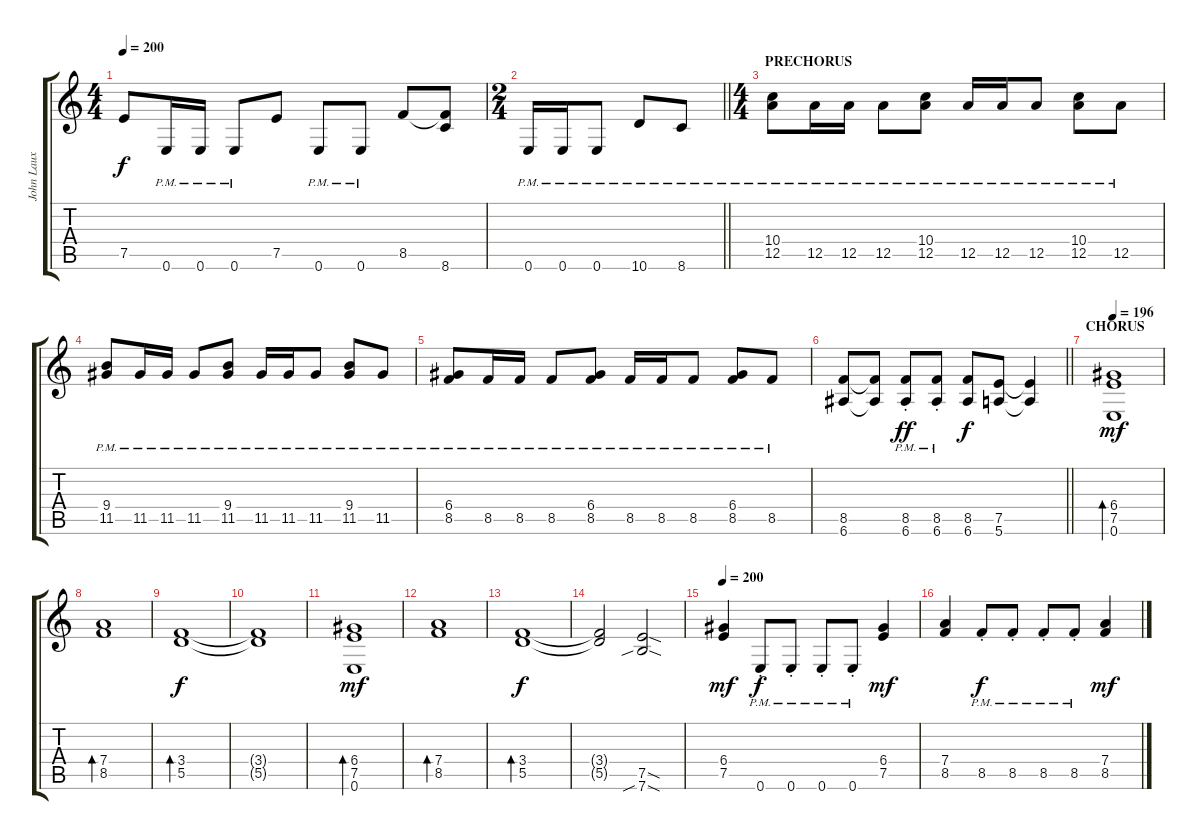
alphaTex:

\track ("John Laux" "John Laux") {instrument distortionguitar}
\staff {score tabs}
\tuning (E4 B3 G3 D3 A2 E2) {hide}
\ts (4 4)
\tempo 200
\clef g2
\ks c
7.5.8{dy f} 0.6{pm}.16 0.6{pm}.16 0.6{pm}.8 7.5.8 0.6{pm}.8 0.6{pm}.8 8.5.8 (8.5{t} 8.6).8 |
\ts (2 4)
\barLineRight lightlight
0.6{pm}.16 0.6{pm}.16 0.6{pm}.8 10.6{pm}.8 8.6{pm}.8 |
\ts (4 4)
\section ("" "PRECHORUS")
(10.4{pm} 12.5{pm}).8 12.5{pm}.16 12.5{pm}.16 12.5{pm}.8 (10.4{pm} 12.5{pm}).8 12.5{pm}.16 12.5{pm}.16 12.5{pm}.8 (10.4{pm} 12.5{pm}).8 12.5{pm}.8 |
(9.4{pm} 11.5{pm}).8 11.5{pm}.16 11.5{pm}.16 11.5{pm}.8 (9.4{pm} 11.5{pm}).8 11.5{pm}.16 11.5{pm}.16 11.5{pm}.8 (9.4{pm} 11.5{pm}).8 11.5{pm}.8 |
(6.4{pm} 8.5{pm}).8 8.5{pm}.16 8.5{pm}.16 8.5{pm}.8 (6.4{pm} 8.5{pm}).8 8.5{pm}.16 8.5{pm}.16 8.5{pm}.8 (6.4{pm} 8.5{pm}).8 8.5{pm}.8 |
\barLineRight lightlight
(8.5 6.6).8 (8.5{t} 6.6{t}).8 (8.5{pm st} 6.6{pm st}).8{dy ff} (8.5{pm st} 6.6{pm st}).8 (8.5 6.6).8{dy f} (7.5 5.6).8 (7.5{t} 5.6{t}).4 |
\section ("" "CHORUS")
\tempo 196
(6.4 7.5 0.6).1{bd 60 dy mf} |
(7.4 8.5).1{bd 60} |
(3.4 5.5).1{bd 60 dy f} |
(3.4{t} 5.5{t}).1 |
(6.4 7.5 0.6).1{bd 60 dy mf} |
(7.4 8.5).1{bd 60} |
(3.4 5.5).1{bd 60 dy f} |
(3.4{t} 5.5{t}).2 (7.5{sod} 7.6{sib sod}).2 |
\tempo 200
(6.4 7.5).4{dy mf} 0.6{pm st}.8{dy f} 0.6{pm st}.8 0.6{pm st}.8 0.6{pm st}.8 (6.4 7.5).4{dy mf} |
(7.4 8.5).4 8.5{pm st}.8{dy f} 8.5{pm st}.8 8.5{pm st}.8 8.5{pm st}.8 (7.4 8.5).4{dy mf}
